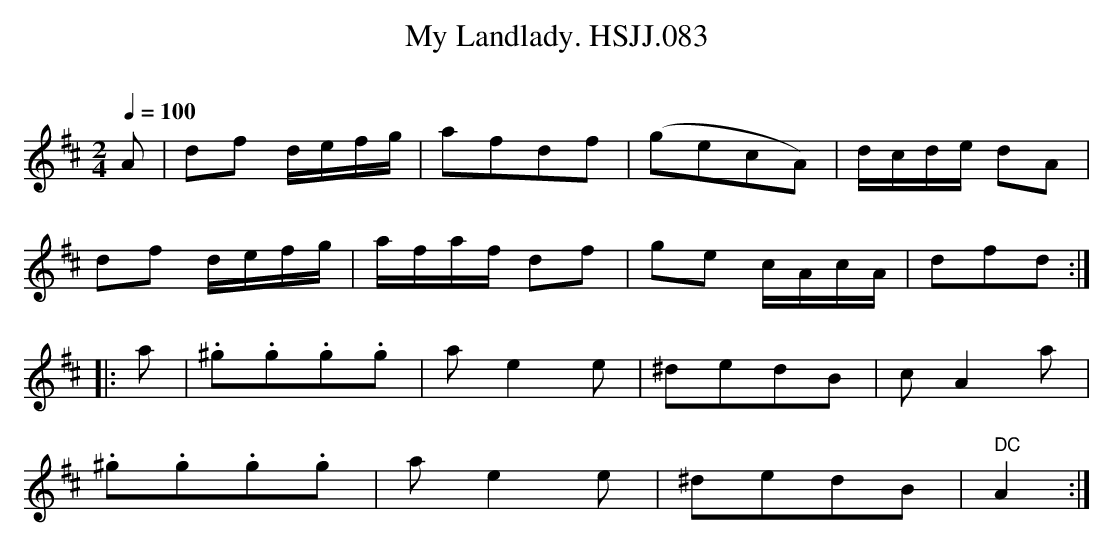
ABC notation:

X:1
T:My Landlady. HSJJ.083
M:2/4
L:1/8
Q:1/4=100
O:
K:D
A|df d/e/f/g/|afdf|(gecA)|d/c/d/e/ dA|
df d/e/f/g/|a/f/a/f/ df|ge c/A/c/A/|dfd:|
|:a|.^g.g.g.g|ae2e|^dedB|cA2a|
.^g.g.g.g|ae2e|^dedB|" DC"A2:|
